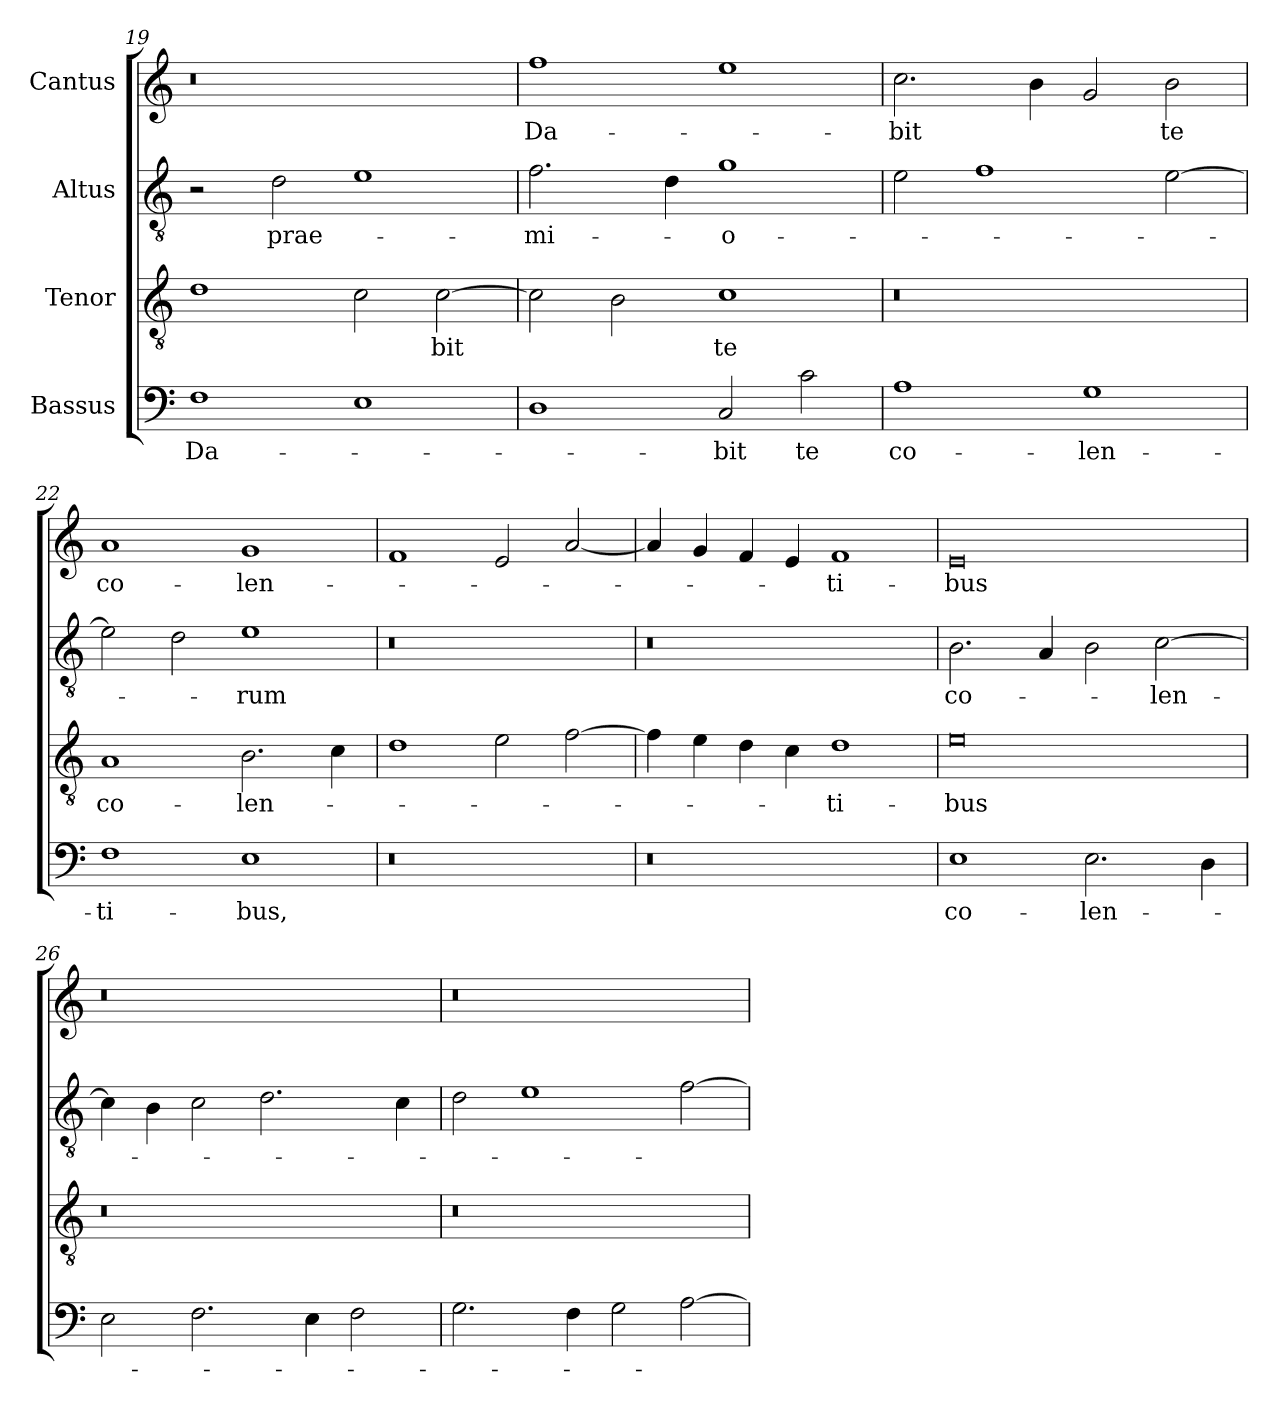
**kern	**text	**kern	**text	**kern	**text	**kern	**text
*part4	*part4	*part3	*part3	*part2	*part2	*part1	*part1
*staff4	*staff4	*staff3	*staff3	*staff2	*staff2	*staff1	*staff1
*I"Bassus	*	*I"Tenor	*	*I"Altus	*	*I"Cantus	*
!!LO:LB:g=z
*clefF4	*	*clefGv2	*	*clefGv2	*	*clefG2	*
*k[]	*	*k[]	*	*k[]	*	*k[]	*
*C:	*	*C:	*	*C:	*	*C:	*
=19	=19	=19	=19	=19	=19	=19	=19
!	!LO:LY:i	!	!	!	!	!	!
1F\	Da-	1d\	.	2r	.	0r	.
!	!	!	!	!	!LO:LY:i	!	!
.	.	.	.	2d\	prae-	.	.
1E\	.	2c\	.	1e\	.	.	.
.	.	[2c\	-bit	.	.	.	.
=20	=20	=20	=20	=20	=20	=20	=20
!	!	!	!	!	!LO:LY:i	!	!
1D\	.	2c\]	.	2.f\	-mi-	1ff\	Da-
.	.	2B\	.	.	.	.	.
.	.	.	.	4d\	.	.	.
!	!LO:LY:i	!	!	!	!LO:LY:i	!	!
2C/	-bit	1c\	te	1g\	-o-	1ee\	.
!	!LO:LY:i	!	!	!	!	!	!
2c\	te	.	.	.	.	.	.
=21	=21	=21	=21	=21	=21	=21	=21
!	!LO:LY:i	!	!	!	!	!	!
1A\	co-	0r	.	2e\	.	2.cc\	-bit
.	.	.	.	1f\	.	.	.
.	.	.	.	.	.	4b\	.
!	!LO:LY:i	!	!	!	!	!	!
1G\	-len-	.	.	.	.	2g/	.
.	.	.	.	[2e\	.	2b\	te
=22	=22	=22	=22	=22	=22	=22	=22
!	!LO:LY:i	!	!	!	!	!	!
1F\	-ti-	1A/	co-	2e\]	.	1a/	co-
.	.	.	.	2d\	.	.	.
!	!LO:LY:i	!	!	!	!LO:LY:i	!	!
1E\	-bus,	2.B\	-len-	1e\	-rum	1g/	-len-
.	.	4c\	.	.	.	.	.
=23	=23	=23	=23	=23	=23	=23	=23
0r	.	1d\	.	0r	.	1f/	.
.	.	2e\	.	.	.	2e/	.
.	.	[2f\	.	.	.	[2a/	.
=24	=24	=24	=24	=24	=24	=24	=24
0r	.	4f\]	.	0r	.	4a/]	.
.	.	4e\	.	.	.	4g/	.
.	.	4d\	.	.	.	4f/	.
.	.	4c\	.	.	.	4e/	.
.	.	1d\	-ti-	.	.	1f/	-ti-
!!LO:PB:g=z
=25	=25	=25	=25	=25	=25	=25	=25
!	!LO:LY:i	!	!	!	!LO:LY:i	!	!
1E\	co-	0e\	-bus	2.B\	co-	0e/	-bus
.	.	.	.	4A/	.	.	.
!	!LO:LY:i	!	!	!	!	!	!
2.E\	-len-	.	.	2B\	.	.	.
!	!	!	!	!	!LO:LY:i	!	!
.	.	.	.	[2c\	-len-	.	.
4D\	.	.	.	.	.	.	.
=26	=26	=26	=26	=26	=26	=26	=26
2E\	.	0r	.	4c\]	.	0r	.
.	.	.	.	4B\	.	.	.
2.F\	.	.	.	2c\	.	.	.
.	.	.	.	2.d\	.	.	.
4E\	.	.	.	.	.	.	.
2F\	.	.	.	.	.	.	.
.	.	.	.	4c\	.	.	.
=27	=27	=27	=27	=27	=27	=27	=27
2.G\	.	0r	.	2d\	.	0r	.
.	.	.	.	1e\	.	.	.
4F\	.	.	.	.	.	.	.
2G\	.	.	.	.	.	.	.
[2A\	.	.	.	[2f\	.	.	.
=	=	=	=	=	=	=	=
*-	*-	*-	*-	*-	*-	*-	*-
